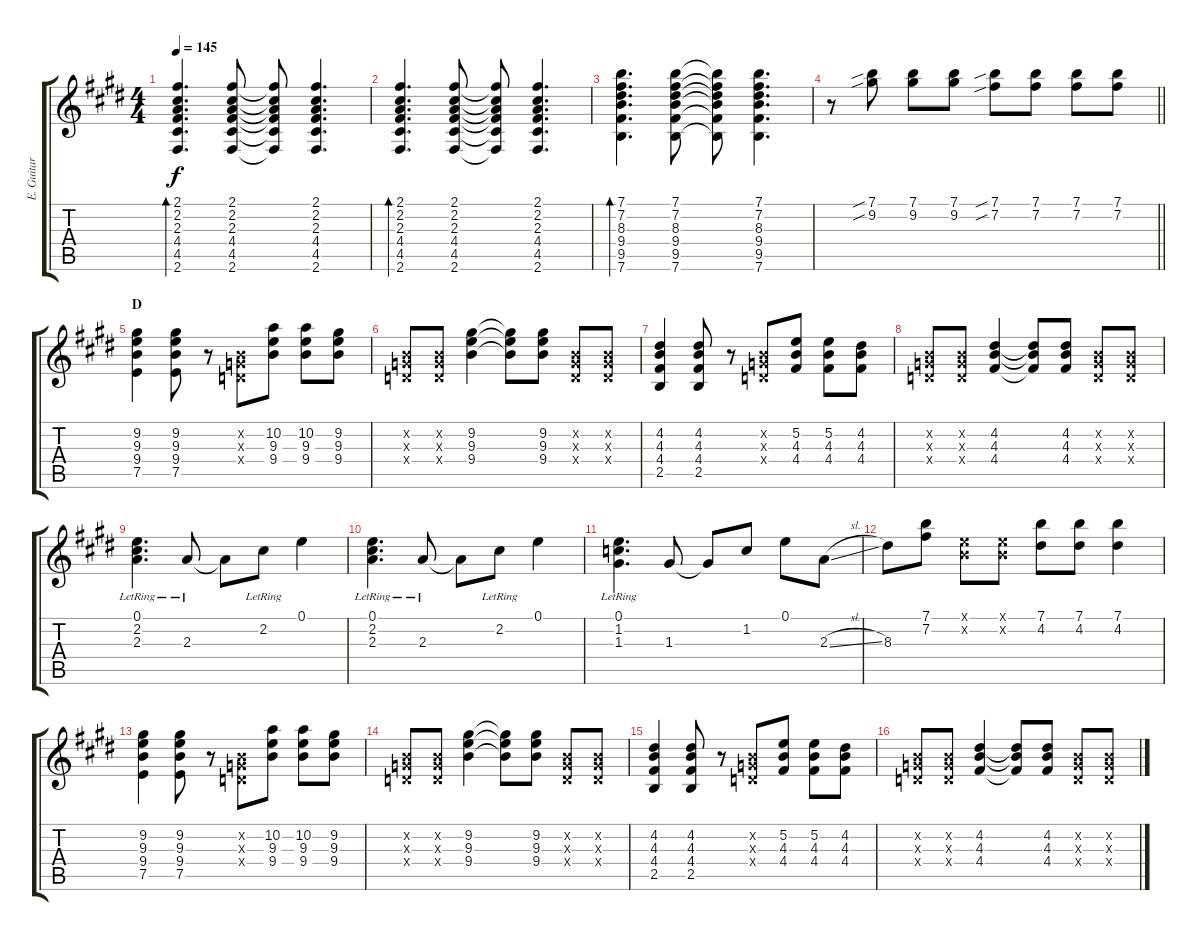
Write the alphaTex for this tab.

\track ("E. Guitar I" "E. Guitar ") {instrument overdrivenguitar}
\staff {score tabs}
\tuning (E4 B3 G3 D3 A2 E2) {hide}
\ts (4 4)
\tempo 145
\clef g2
\ks e
(2.1 2.2 2.3 4.4 4.5 2.6).4{d bd 120 dy f} (2.1 2.2 2.3 4.4 4.5 2.6).8 (2.1{t} 2.2{t} 2.3{t} 4.4{t} 4.5{t} 2.6{t}).8 (2.1 2.2 2.3 4.4 4.5 2.6).4{d} |
(2.1 2.2 2.3 4.4 4.5 2.6).4{d bd 120} (2.1 2.2 2.3 4.4 4.5 2.6).8 (2.1{t} 2.2{t} 2.3{t} 4.4{t} 4.5{t} 2.6{t}).8 (2.1 2.2 2.3 4.4 4.5 2.6).4{d} |
(7.1 7.2 8.3 9.4 9.5 7.6).4{d bd 120} (7.1 7.2 8.3 9.4 9.5 7.6).8 (7.1{t} 7.2{t} 8.3{t} 9.4{t} 9.5{t} 7.6{t}).8 (7.1 7.2 8.3 9.4 9.5 7.6).4{d} |
\barLineRight lightlight
r.8 (7.1{sib} 9.2{sib}).8 (7.1 9.2).8 (7.1 9.2).8 (7.1{sib} 7.2{sib}).8 (7.1 7.2).8 (7.1 7.2).8 (7.1 7.2).8 |
\section ("" "D")
(9.2 9.3 9.4 7.5).4 (9.2 9.3 9.4 7.5).8 r.8 (0.2{x} 0.3{x} 0.4{x}).8 (10.2 9.3 9.4).8 (10.2 9.3 9.4).8 (9.2 9.3 9.4).8 |
(0.2{x} 0.3{x} 0.4{x}).8 (0.2{x} 0.3{x} 0.4{x}).8 (9.2 9.3 9.4).4 (9.2{t} 9.3{t} 9.4{t}).8 (9.2 9.3 9.4).8 (0.2{x} 0.3{x} 0.4{x}).8 (0.2{x} 0.3{x} 0.4{x}).8 |
(4.2 4.3 4.4 2.5).4 (4.2 4.3 4.4 2.5).8 r.8 (0.2{x} 0.3{x} 0.4{x}).8 (5.2 4.3 4.4).8 (5.2 4.3 4.4).8 (4.2 4.3 4.4).8 |
(0.2{x} 0.3{x} 0.4{x}).8 (0.2{x} 0.3{x} 0.4{x}).8 (4.2 4.3 4.4).4 (4.2{t} 4.3{t} 4.4{t}).8 (4.2 4.3 4.4).8 (0.2{x} 0.3{x} 0.4{x}).8 (0.2{x} 0.3{x} 0.4{x}).8 |
(0.1{lr} 2.2{lr} 2.3{lr}).4{d} 2.3{lr}.8 2.3{t}.8 2.2{lr}.8 0.1.4 |
(0.1{lr} 2.2{lr} 2.3{lr}).4{d} 2.3{lr}.8 2.3{t}.8 2.2{lr}.8 0.1.4 |
(0.1{lr} 1.2{lr} 1.3{lr}).4{d} 1.3.8 1.3{t}.8 1.2.8 0.1.8 2.3{sl}.8 |
8.3.8 (7.1 7.2).8 (0.1{x} 0.2{x}).8 (0.1{x} 0.2{x}).8 (7.1 4.2).8 (7.1 4.2).8 (7.1 4.2).4 |
(9.2 9.3 9.4 7.5).4 (9.2 9.3 9.4 7.5).8 r.8 (0.2{x} 0.3{x} 0.4{x}).8 (10.2 9.3 9.4).8 (10.2 9.3 9.4).8 (9.2 9.3 9.4).8 |
(0.2{x} 0.3{x} 0.4{x}).8 (0.2{x} 0.3{x} 0.4{x}).8 (9.2 9.3 9.4).4 (9.2{t} 9.3{t} 9.4{t}).8 (9.2 9.3 9.4).8 (0.2{x} 0.3{x} 0.4{x}).8 (0.2{x} 0.3{x} 0.4{x}).8 |
(4.2 4.3 4.4 2.5).4 (4.2 4.3 4.4 2.5).8 r.8 (0.2{x} 0.3{x} 0.4{x}).8 (5.2 4.3 4.4).8 (5.2 4.3 4.4).8 (4.2 4.3 4.4).8 |
(0.2{x} 0.3{x} 0.4{x}).8 (0.2{x} 0.3{x} 0.4{x}).8 (4.2 4.3 4.4).4 (4.2{t} 4.3{t} 4.4{t}).8 (4.2 4.3 4.4).8 (0.2{x} 0.3{x} 0.4{x}).8 (0.2{x} 0.3{x} 0.4{x}).8
